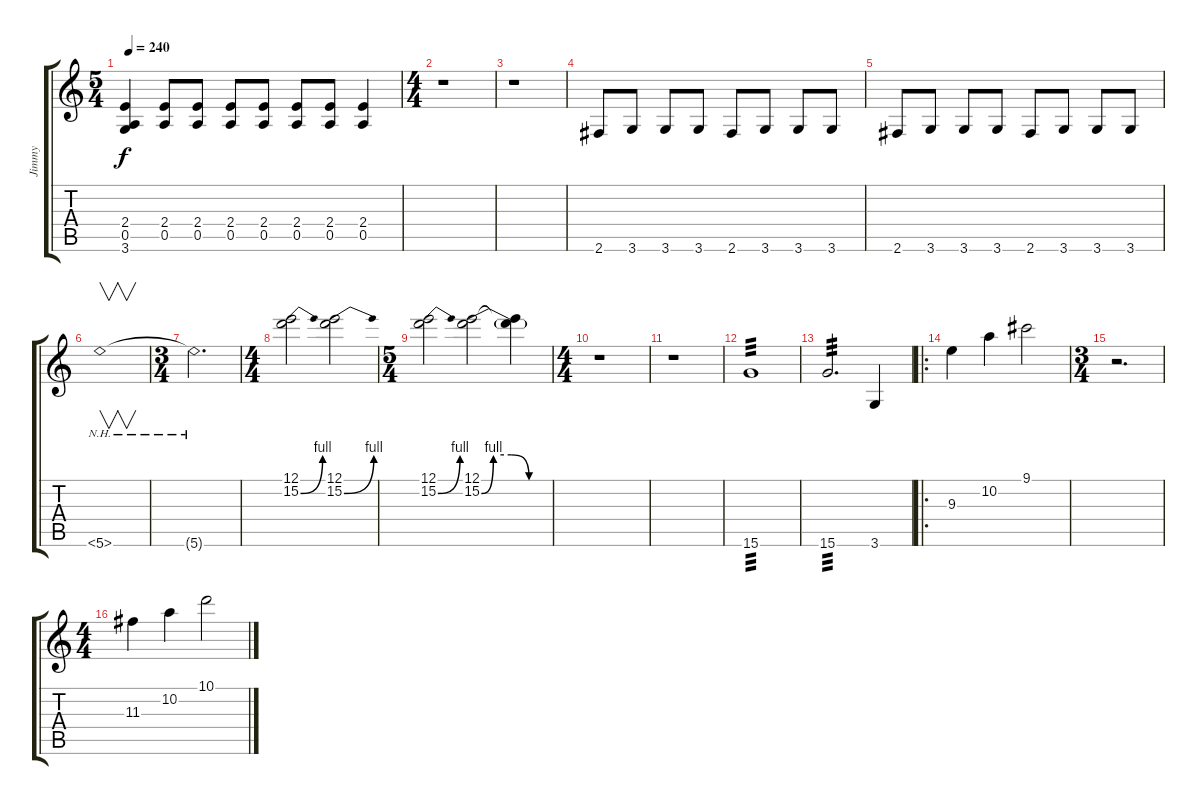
\track ("Jimmy" "Jimmy") {instrument overdrivenguitar}
\staff {score tabs}
\tuning (E4 B3 G3 D3 A2 E2) {hide}
\ts (5 4)
\tempo 240
\clef g2
\ks c
(2.4 0.5 3.6{t}).4{dy f} (2.4 0.5).8 (2.4 0.5).8 (2.4 0.5).8 (2.4 0.5).8 (2.4 0.5).8 (2.4 0.5).8 (2.4 0.5).4 |
\ts (4 4)
r.1 |
r.1 |
2.6.8 3.6.8 3.6.8 3.6.8 2.6.8 3.6.8 3.6.8 3.6.8 |
2.6.8 3.6.8 3.6.8 3.6.8 2.6.8 3.6.8 3.6.8 3.6.8 |
5.6{nh}.1{v} |
\ts (3 4)
5.6{nh t}.2{d} |
\ts (4 4)
(12.1 15.2{be (bend 0 0 60 4)}).2 (12.1 15.2{be (bend 0 0 60 4)}).2 |
\ts (5 4)
(12.1 15.2{be (bend 0 0 60 4)}).2 (12.1 15.2{be (custom 0 0 10 4 25 4 40 0 60 0)}).2 (12.1{t} 15.2{t}).4 |
\ts (4 4)
r.1 |
r.1 |
15.6.1{tp 3} |
15.6.2{d tp 3} 3.6.4 |
\ro
9.3.4 10.2.4 9.1.2 |
\ts (3 4)
r.2{d} |
\ts (4 4)
11.3.4 10.2.4 10.1.2
